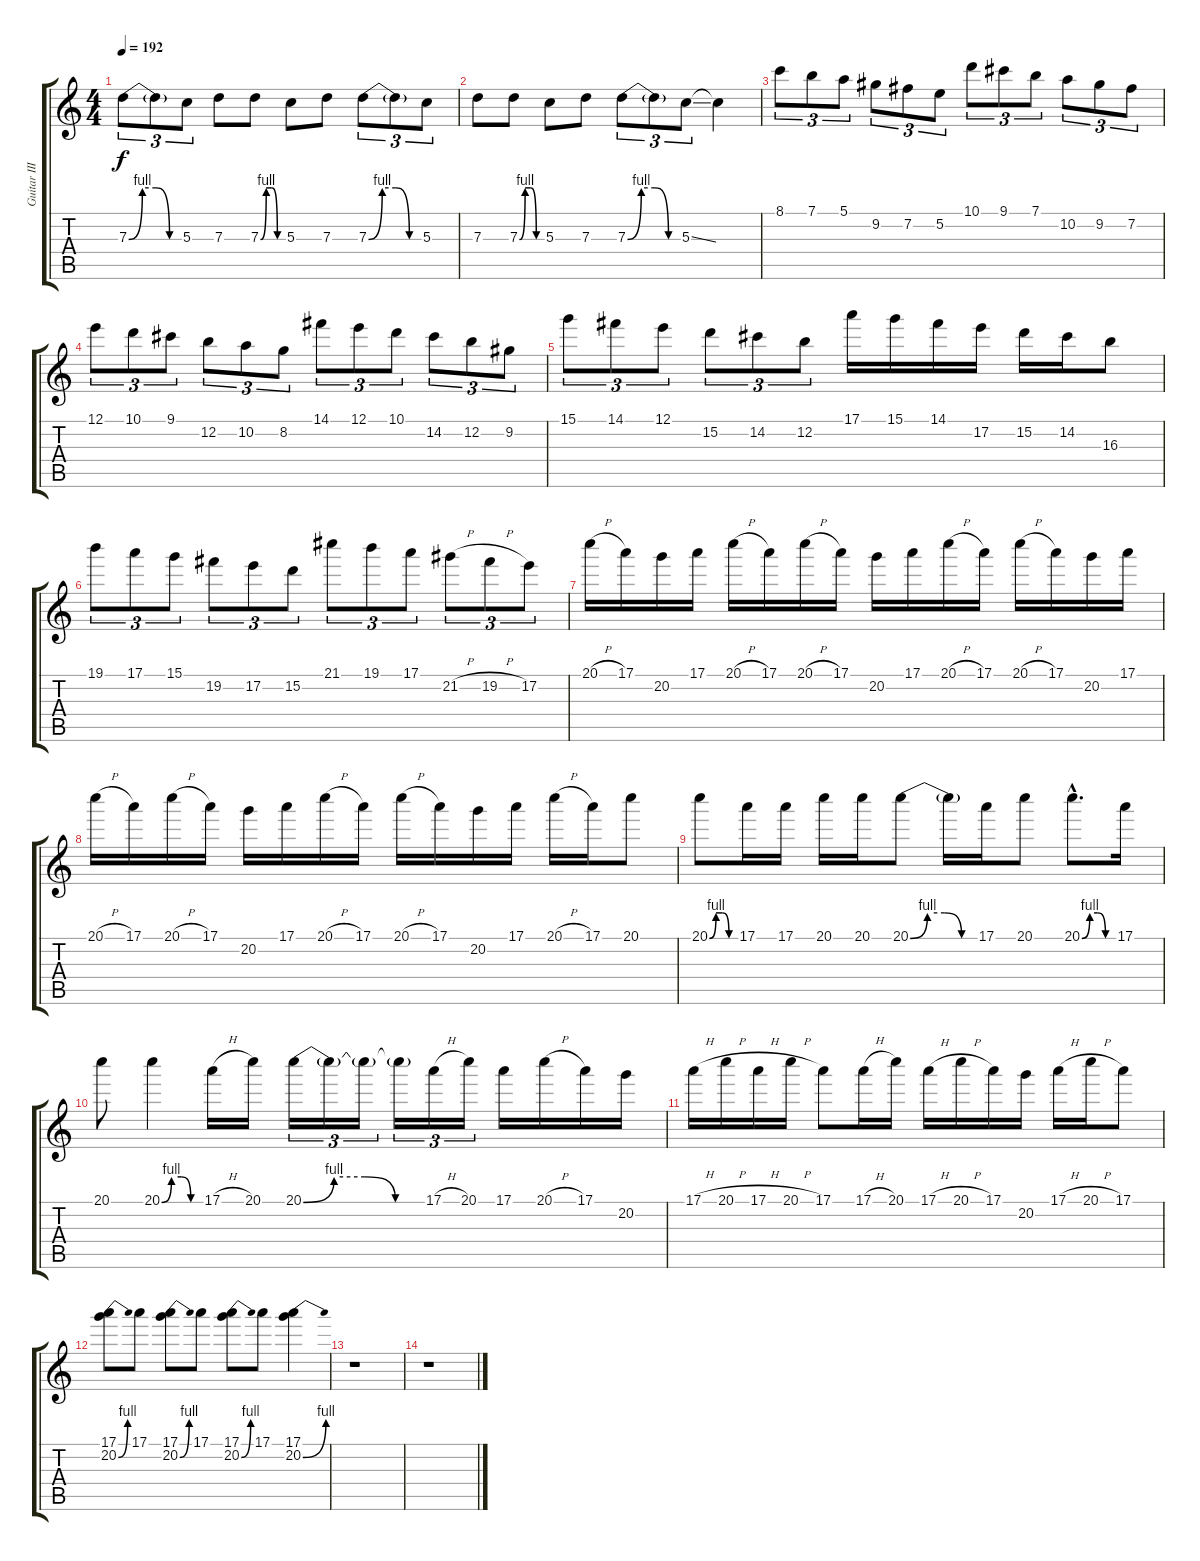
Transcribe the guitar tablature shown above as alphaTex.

\track ("Guitar III" "Guitar III") {instrument distortionguitar}
\staff {score tabs}
\tuning (E4 B3 G3 D3 A2 E2) {hide}
\ts (4 4)
\tempo 192
\clef g2
\ks c
7.3{be (custom 0 0 15 4 30 4 45 0 60 0)}.8{tu (3 2) dy f} 7.3{t}.8{tu (3 2)} 5.3.8{tu (3 2)} 7.3.8 7.3{be (custom 0 0 15 4 30 4 45 0 60 0)}.8 5.3.8 7.3.8 7.3{be (custom 0 0 15 4 30 4 45 0 60 0)}.8{tu (3 2)} 7.3{t}.8{tu (3 2)} 5.3.8{tu (3 2)} |
7.3.8 7.3{be (custom 0 0 15 4 30 4 45 0 60 0)}.8 5.3.8 7.3.8 7.3{be (custom 0 0 15 4 30 4 45 0 60 0)}.8{tu (3 2)} 7.3{t}.8{tu (3 2)} 5.3{ss}.8{tu (3 2)} 5.3{t}.4 |
8.1.8{tu (3 2)} 7.1.8{tu (3 2)} 5.1.8{tu (3 2)} 9.2.8{tu (3 2)} 7.2.8{tu (3 2)} 5.2.8{tu (3 2)} 10.1.8{tu (3 2)} 9.1.8{tu (3 2)} 7.1.8{tu (3 2)} 10.2.8{tu (3 2)} 9.2.8{tu (3 2)} 7.2.8{tu (3 2)} |
12.1.8{tu (3 2)} 10.1.8{tu (3 2)} 9.1.8{tu (3 2)} 12.2.8{tu (3 2)} 10.2.8{tu (3 2)} 8.2.8{tu (3 2)} 14.1.8{tu (3 2)} 12.1.8{tu (3 2)} 10.1.8{tu (3 2)} 14.2.8{tu (3 2)} 12.2.8{tu (3 2)} 9.2.8{tu (3 2)} |
15.1.8{tu (3 2)} 14.1.8{tu (3 2)} 12.1.8{tu (3 2)} 15.2.8{tu (3 2)} 14.2.8{tu (3 2)} 12.2.8{tu (3 2)} 17.1.16 15.1.16 14.1.16 17.2.16 15.2.16 14.2.16 16.3.8 |
19.1.8{tu (3 2)} 17.1.8{tu (3 2)} 15.1.8{tu (3 2)} 19.2.8{tu (3 2)} 17.2.8{tu (3 2)} 15.2.8{tu (3 2)} 21.1.8{tu (3 2)} 19.1.8{tu (3 2)} 17.1.8{tu (3 2)} 21.2{h}.8{tu (3 2)} 19.2{h}.8{tu (3 2)} 17.2.8{tu (3 2)} |
20.1{h}.16 17.1.16 20.2.16 17.1.16 20.1{h}.16 17.1.16 20.1{h}.16 17.1.16 20.2.16 17.1.16 20.1{h}.16 17.1.16 20.1{h}.16 17.1.16 20.2.16 17.1.16 |
20.1{h}.16 17.1.16 20.1{h}.16 17.1.16 20.2.16 17.1.16 20.1{h}.16 17.1.16 20.1{h}.16 17.1.16 20.2.16 17.1.16 20.1{h}.16 17.1.16 20.1.8 |
20.1{be (custom 0 0 15 4 30 4 45 0 60 0)}.8 17.1.16 17.1.16 20.1.16 20.1.16 20.1{be (custom 0 0 15 4 30 4 45 0 60 0)}.8 20.1{t}.16 17.1.16 20.1.8 20.1{be (custom 0 0 15 4 30 4 45 0 60 0) hac}.8{d} 17.1.16 |
20.1.8 20.1{be (custom 0 0 15 4 30 4 45 0 60 0)}.4 17.1{h}.16 20.1.16 20.1{be (custom 0 0 15 4 30 4 45 0 60 0)}.16{tu (3 2)} 20.1{t}.16{tu (3 2)} 20.1{t}.16{tu (3 2)} 20.1{t}.16{tu (3 2)} 17.1{h}.16{tu (3 2)} 20.1.16{tu (3 2)} 17.1.16 20.1{h}.16 17.1.16 20.2.16 |
17.1{h}.16 20.1{h}.16 17.1{h}.16 20.1{h}.16 17.1.8 17.1{h}.16 20.1.16 17.1{h}.16 20.1{h}.16 17.1.16 20.2.16 17.1{h}.16 20.1{h}.16 17.1.8 |
(17.1 20.2{be (bend 0 0 60 4)}).8 17.1.8 (17.1 20.2{be (bend 0 0 60 4)}).8 17.1.8 (17.1 20.2{be (bend 0 0 60 4)}).8 17.1.8 (17.1 20.2{be (bend 0 0 60 4)}).4 |
r.1 |
r.1
